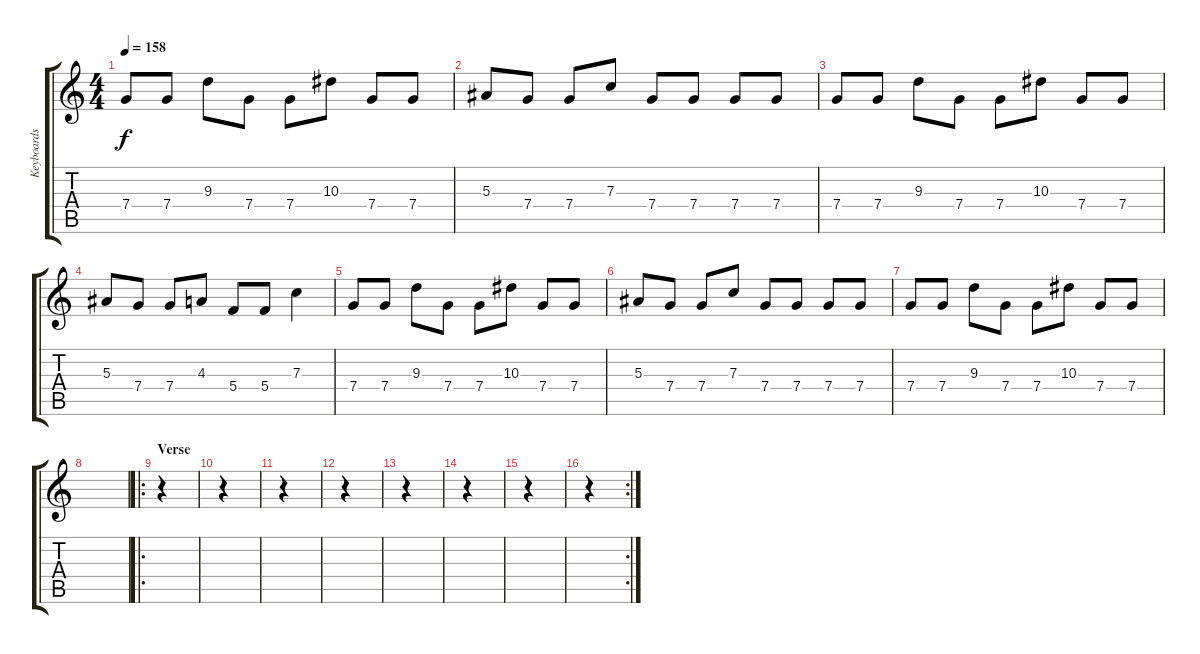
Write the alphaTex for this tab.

\track ("Keyboards" "Keyboards") {instrument stringensemble1}
\staff {score tabs}
\tuning (D5 A4 F4 C4 G3 D3) {hide}
\ts (4 4)
\tempo 158
\clef g2
\ks c
7.4.8{dy f} 7.4.8 9.3.8 7.4.8 7.4.8 10.3.8 7.4.8 7.4.8 |
5.3.8 7.4.8 7.4.8 7.3.8 7.4.8 7.4.8 7.4.8 7.4.8 |
7.4.8 7.4.8 9.3.8 7.4.8 7.4.8 10.3.8 7.4.8 7.4.8 |
5.3.8 7.4.8 7.4.8 4.3.8 5.4.8 5.4.8 7.3.4 |
7.4.8 7.4.8 9.3.8 7.4.8 7.4.8 10.3.8 7.4.8 7.4.8 |
5.3.8 7.4.8 7.4.8 7.3.8 7.4.8 7.4.8 7.4.8 7.4.8 |
7.4.8 7.4.8 9.3.8 7.4.8 7.4.8 10.3.8 7.4.8 7.4.8 |
|
\ro
\section ("" "Verse")
r.4 |
r.4 |
r.4 |
r.4 |
r.4 |
r.4 |
r.4 |
\rc 2
r.4
